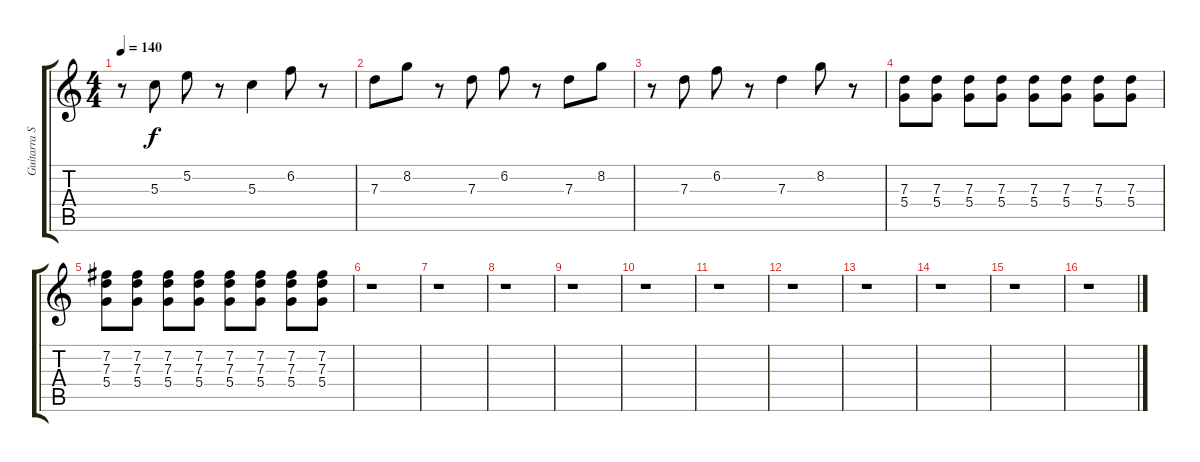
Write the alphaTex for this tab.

\track ("Guitarra Solista" "Guitarra S") {instrument overdrivenguitar}
\staff {score tabs}
\tuning (E4 B3 G3 D3 A2 E2) {hide}
\ts (4 4)
\tempo 140
\clef g2
\ks c
r.8{dy f} 5.3.8 5.2.8 r.8 5.3.4 6.2.8 r.8 |
7.3.8 8.2.8 r.8 7.3.8 6.2.8 r.8 7.3.8 8.2.8 |
r.8 7.3.8 6.2.8 r.8 7.3.4 8.2.8 r.8 |
(7.3 5.4).8 (7.3 5.4).8 (7.3 5.4).8 (7.3 5.4).8 (7.3 5.4).8 (7.3 5.4).8 (7.3 5.4).8 (7.3 5.4).8 |
(7.2 7.3 5.4).8 (7.2 7.3 5.4).8 (7.2 7.3 5.4).8 (7.2 7.3 5.4).8 (7.2 7.3 5.4).8 (7.2 7.3 5.4).8 (7.2 7.3 5.4).8 (7.2 7.3 5.4).8 |
r.1 |
r.1 |
r.1 |
r.1 |
r.1 |
r.1 |
r.1 |
r.1 |
r.1 |
r.1 |
r.1
